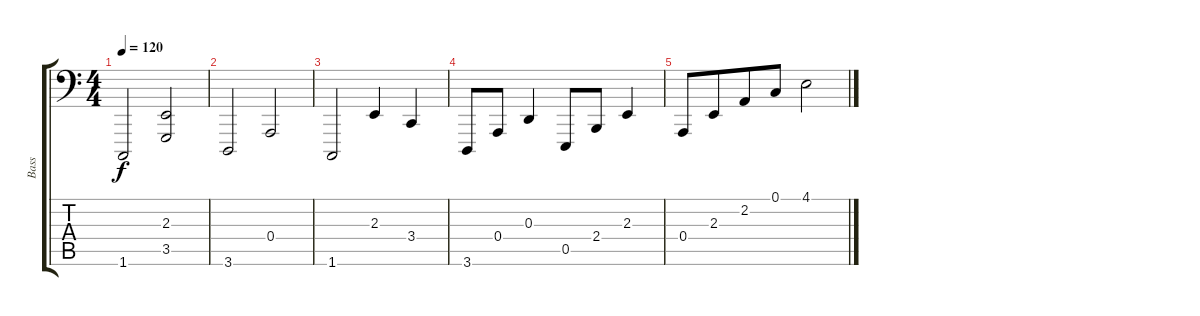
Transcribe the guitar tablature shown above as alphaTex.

\track ("Bass" "Bass") {instrument acousticgrandpiano}
\staff {score tabs}
\tuning (C3 G2 D2 A1 E1 B0) {hide}
\ts (4 4)
\tempo 120
\clef f4
\ks c
1.6.2{dy f} (2.3 3.5).2 |
3.6.2 0.4.2 |
1.6.2 2.3.4 3.4.4 |
3.6.8 0.4.8 0.3.4 0.5.8 2.4.8 2.3.4 |
0.4.8 2.3.8{beam merge} 2.2.8 0.1.8 4.1.2
